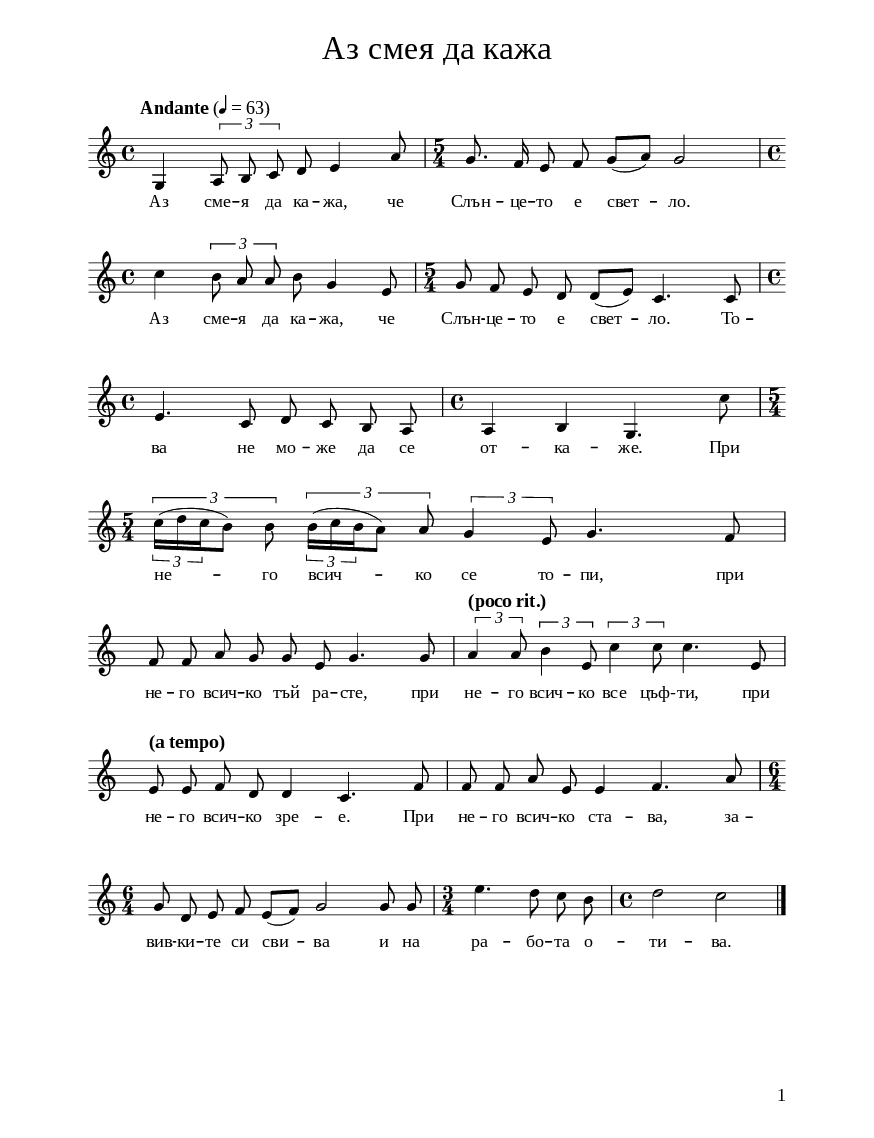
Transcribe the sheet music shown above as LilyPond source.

\version "2.24.3"

% include paper part and global functions
\include "include/globals.ily"

\bookpart {
  \label #'ref109
  \tocItem \markup "Аз смея да кажа"
  \include "include/bookpart-paper.ily"
  \score {
    \include "include/score-layout.ily"


    \new Voice \relative c' {
      \clef treble
      \key c \major
      \time 4/4
      \tempoFunc "Andante" 4 "63"
      \autoBeamOff
      g4 \tuplet 3/2 {  a8   b8   c8  }  d8   e4   a8 | \time 5/4  | g8.   f16   e8   f8   g8 ( [ a8 ) ]   g2 \break |

      \time 4/4  | c4 \tuplet 3/2 {  b8   a8   a8  } b8   g4   e8 | \time 5/4  | g8   f8   e8   d8   d8 ( [ e8 ) ]   c4.   c8 \break |

      \time 4/4  | e4.   c8   d8   c8   b8  a8 |   \time 4/4   a4   b4   g4.   c'8  | \time 5/4 \break

      \tweak direction #up \tuplet 3/2 { \once \override Slur.positions = #'(1 . 1) \tuplet 3/2 { c16 ([ d16  c16 } b8]) b8 }

      \tweak direction #up \tuplet 3/2 { \once \override Slur.positions = #'(1.05 . 0.1) \tuplet 3/2 { b16 [( c16  b16 } a8 )] a8 }

      \tuplet 3/2 { g4 e8 } g4. f8 \break


      f8   f8   a8   g8   g8 e8   g4. g8 | \tempo "(poco rit.)"  \tuplet 3/2 { a4 a8 } \tuplet 3/2 { b4 e,8 } \tweak direction #up \tuplet 3/2 { c'4 c8 } c4. e,8 \break

      \tempo "(a tempo)" e8 e8   f8 d8   d4   c4.   f8 f8   f8   a8   e8   e4 f4.   a8 \break

      \time 6/4   g8   d8   e8   f8   e8 ( [ f8 ) ]   g2   g8   g8 \time 3/4 e'4. d8 c8 b8 \time 4/4 d2 c2 \bar "|." \break

    }

    \addlyrics {

      Аз сме -- я да ка -- жа, че Слън
      -- це -- то е свет -- ло. Аз сме
      -- я да ка -- жа, че Слън -- це --
      то е свет -- ло. То -- ва не
      мо -- же да се от -- ка -- же. При
      не --   го всич  --
      ко се то -- пи, при не -- го
      всич -- ко тъй ра -- сте, при не --
      го всич -- ко все "цъф-" -- ти, при
      не -- го всич -- ко зре -- е. При
      не -- го всич -- ко ста -- ва, за --
      вив -- ки -- те си сви -- ва и
      на ра -- бо -- та о -- ти -- ва.


    }

    \header {
      title = \titleFunc "Аз смея да кажа" "Az smeja da kaža"
    }

    \midi{}

  } % score


} % bookpart
